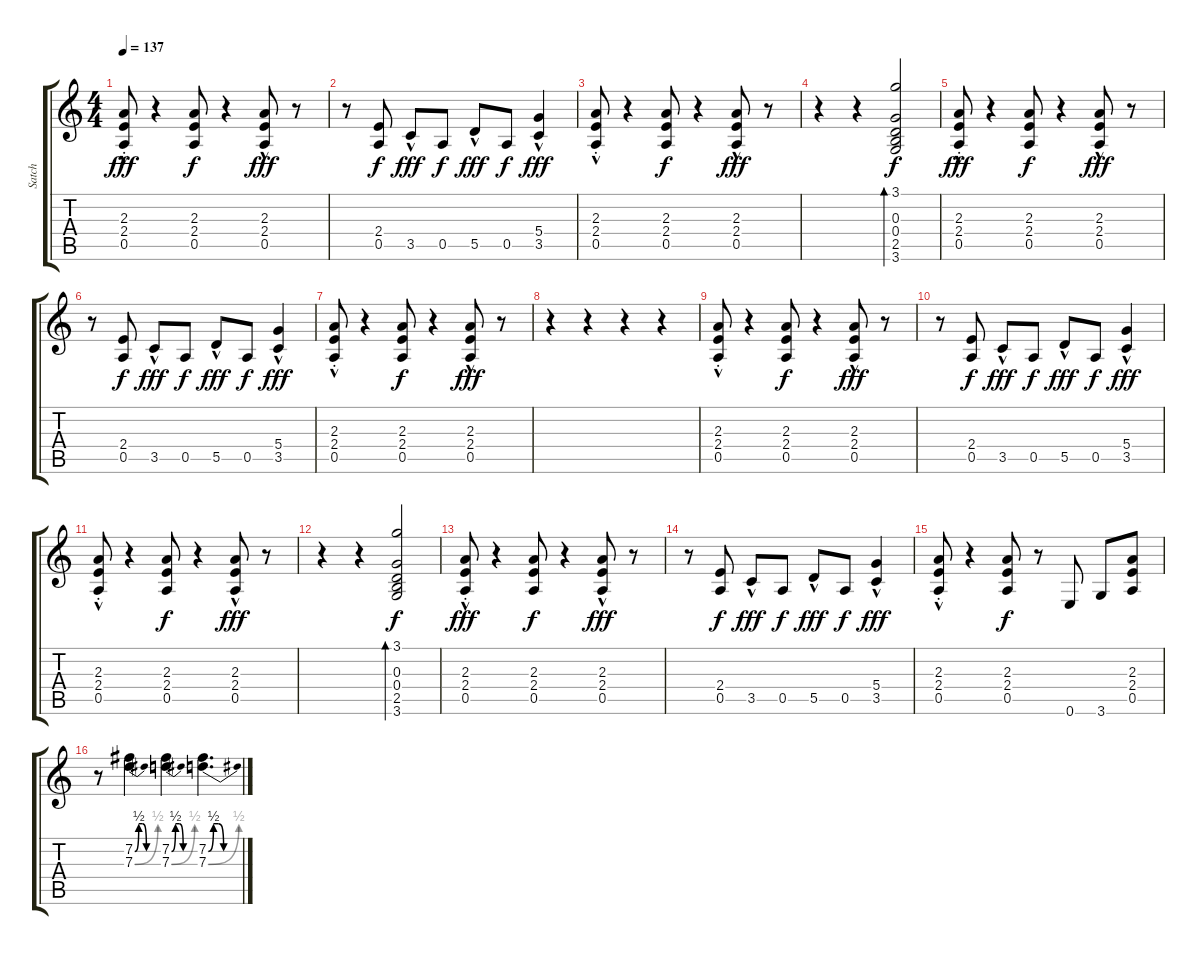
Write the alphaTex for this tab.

\track ("Satch" "Satch") {instrument overdrivenguitar}
\staff {score tabs}
\tuning (E4 B3 G3 D3 A2 E2) {hide}
\ts (4 4)
\tempo 137
\clef g2
\ks c
(2.3 2.4 0.5{hac st}).8{dy fff} r.4 (2.3 2.4 0.5).8{dy f} r.4 (2.3 2.4 0.5{hac}).8{dy fff} r.8 |
r.8 (2.4 0.5).8{dy f} 3.5{hac}.8{dy fff} 0.5.8{dy f} 5.5{hac}.8{dy fff} 0.5.8{dy f} (5.4 3.5{hac}).4{dy fff} |
(2.3 2.4 0.5{hac st}).8 r.4 (2.3 2.4 0.5).8{dy f} r.4 (2.3 2.4 0.5{hac}).8{dy fff} r.8 |
r.4 r.4 (3.1 0.3 0.4 2.5 3.6).2{bd 240 dy f} |
(2.3 2.4 0.5{hac st}).8{dy fff} r.4 (2.3 2.4 0.5).8{dy f} r.4 (2.3 2.4 0.5{hac}).8{dy fff} r.8 |
r.8 (2.4 0.5).8{dy f} 3.5{hac}.8{dy fff} 0.5.8{dy f} 5.5{hac}.8{dy fff} 0.5.8{dy f} (5.4 3.5{hac}).4{dy fff} |
(2.3 2.4 0.5{hac st}).8 r.4 (2.3 2.4 0.5).8{dy f} r.4 (2.3 2.4 0.5{hac}).8{dy fff} r.8 |
r.4 r.4 r.4 r.4 |
(2.3 2.4 0.5{hac st}).8 r.4 (2.3 2.4 0.5).8{dy f} r.4 (2.3 2.4 0.5{hac}).8{dy fff} r.8 |
r.8 (2.4 0.5).8{dy f} 3.5{hac}.8{dy fff} 0.5.8{dy f} 5.5{hac}.8{dy fff} 0.5.8{dy f} (5.4 3.5{hac}).4{dy fff} |
(2.3 2.4 0.5{hac st}).8 r.4 (2.3 2.4 0.5).8{dy f} r.4 (2.3 2.4 0.5{hac}).8{dy fff} r.8 |
r.4 r.4 (3.1 0.3 0.4 2.5 3.6).2{bd 240 dy f} |
(2.3 2.4 0.5{hac st}).8{dy fff} r.4 (2.3 2.4 0.5).8{dy f} r.4 (2.3 2.4 0.5{hac}).8{dy fff} r.8 |
r.8 (2.4 0.5).8{dy f} 3.5{hac}.8{dy fff} 0.5.8{dy f} 5.5{hac}.8{dy fff} 0.5.8{dy f} (5.4 3.5{hac}).4{dy fff} |
(2.3 2.4 0.5{hac st}).8 r.4 (2.3 2.4 0.5).8{dy f} r.8 0.6.8 3.6.8 (2.3 2.4 0.5).8 |
r.8 (7.2{be (custom 0 0 10 2 20 2 30 0 60 0)} 7.3{be (bend 0 0 60 2)}).4 (7.2{be (custom 0 0 10 2 20 2 30 0 60 0)} 7.3{be (bend 0 0 60 2)}).4 (7.2{be (custom 0 0 10 2 20 2 30 0 60 0)} 7.3{be (bend 0 0 60 2)}).4{d}
